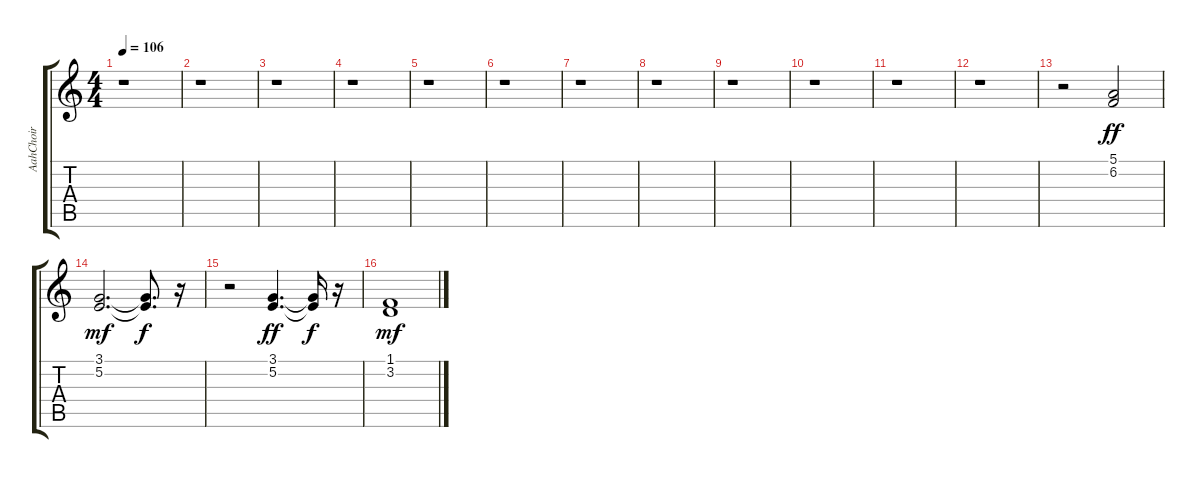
\track ("AahChoir" "AahChoir") {instrument choiraahs}
\staff {score tabs}
\tuning (E4 B3 G3 D3 A2 E2) {hide}
\ts (4 4)
\tempo 106
\clef g2
\ks c
r.1{dy ff} |
r.1 |
r.1 |
r.1 |
r.1 |
r.1 |
r.1 |
r.1 |
r.1 |
r.1 |
r.1 |
r.1 |
r.2 (5.1 6.2).2 |
(3.1 5.2).2{d dy mf} (3.1{t} 5.2{t}).8{d dy f} r.16 |
r.2 (3.1 5.2).4{d dy ff} (3.1{t} 5.2{t}).16{dy f} r.16 |
(1.1 3.2).1{dy mf}
